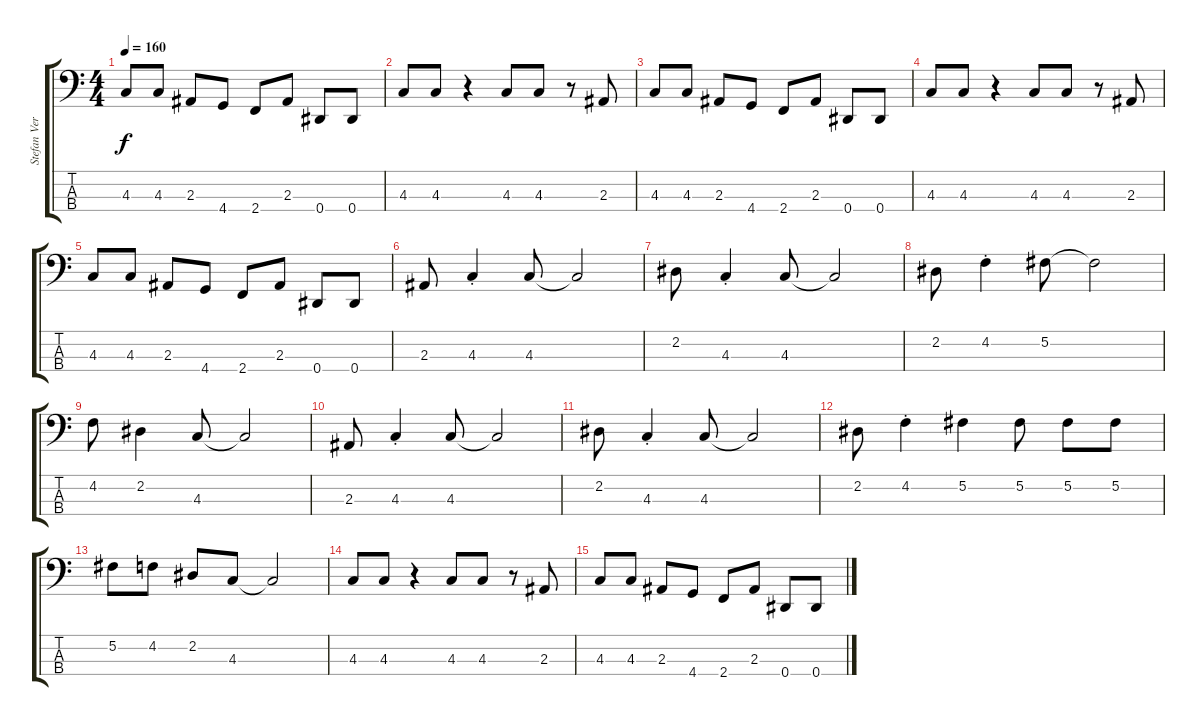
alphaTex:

\track ("Stefan Verzerrt" "Stefan Ver") {instrument distortionguitar}
\staff {score tabs}
\tuning (Gb2 Db2 Ab1 Eb1) {hide}
\ts (4 4)
\tempo 160
\clef f4
\ks c
4.3.8{dy f} 4.3.8 2.3.8 4.4.8 2.4.8 2.3.8 0.4.8 0.4.8 |
4.3.8 4.3.8 r.4 4.3.8 4.3.8 r.8 2.3.8 |
4.3.8 4.3.8 2.3.8 4.4.8 2.4.8 2.3.8 0.4.8 0.4.8 |
4.3.8 4.3.8 r.4 4.3.8 4.3.8 r.8 2.3.8 |
4.3.8 4.3.8 2.3.8 4.4.8 2.4.8 2.3.8 0.4.8 0.4.8 |
2.3.8 4.3{st}.4 4.3.8 4.3{t}.2 |
2.2.8 4.3{st}.4 4.3.8 4.3{t}.2 |
2.2.8 4.2{st}.4 5.2.8 5.2{t}.2 |
4.2.8 2.2.4 4.3.8 4.3{t}.2 |
2.3.8 4.3{st}.4 4.3.8 4.3{t}.2 |
2.2.8 4.3{st}.4 4.3.8 4.3{t}.2 |
2.2.8 4.2{st}.4 5.2.4 5.2.8 5.2.8 5.2.8 |
5.2.8 4.2.8 2.2.8 4.3.8 4.3{t}.2 |
4.3.8 4.3.8 r.4 4.3.8 4.3.8 r.8 2.3.8 |
4.3.8 4.3.8 2.3.8 4.4.8 2.4.8 2.3.8 0.4.8 0.4.8
